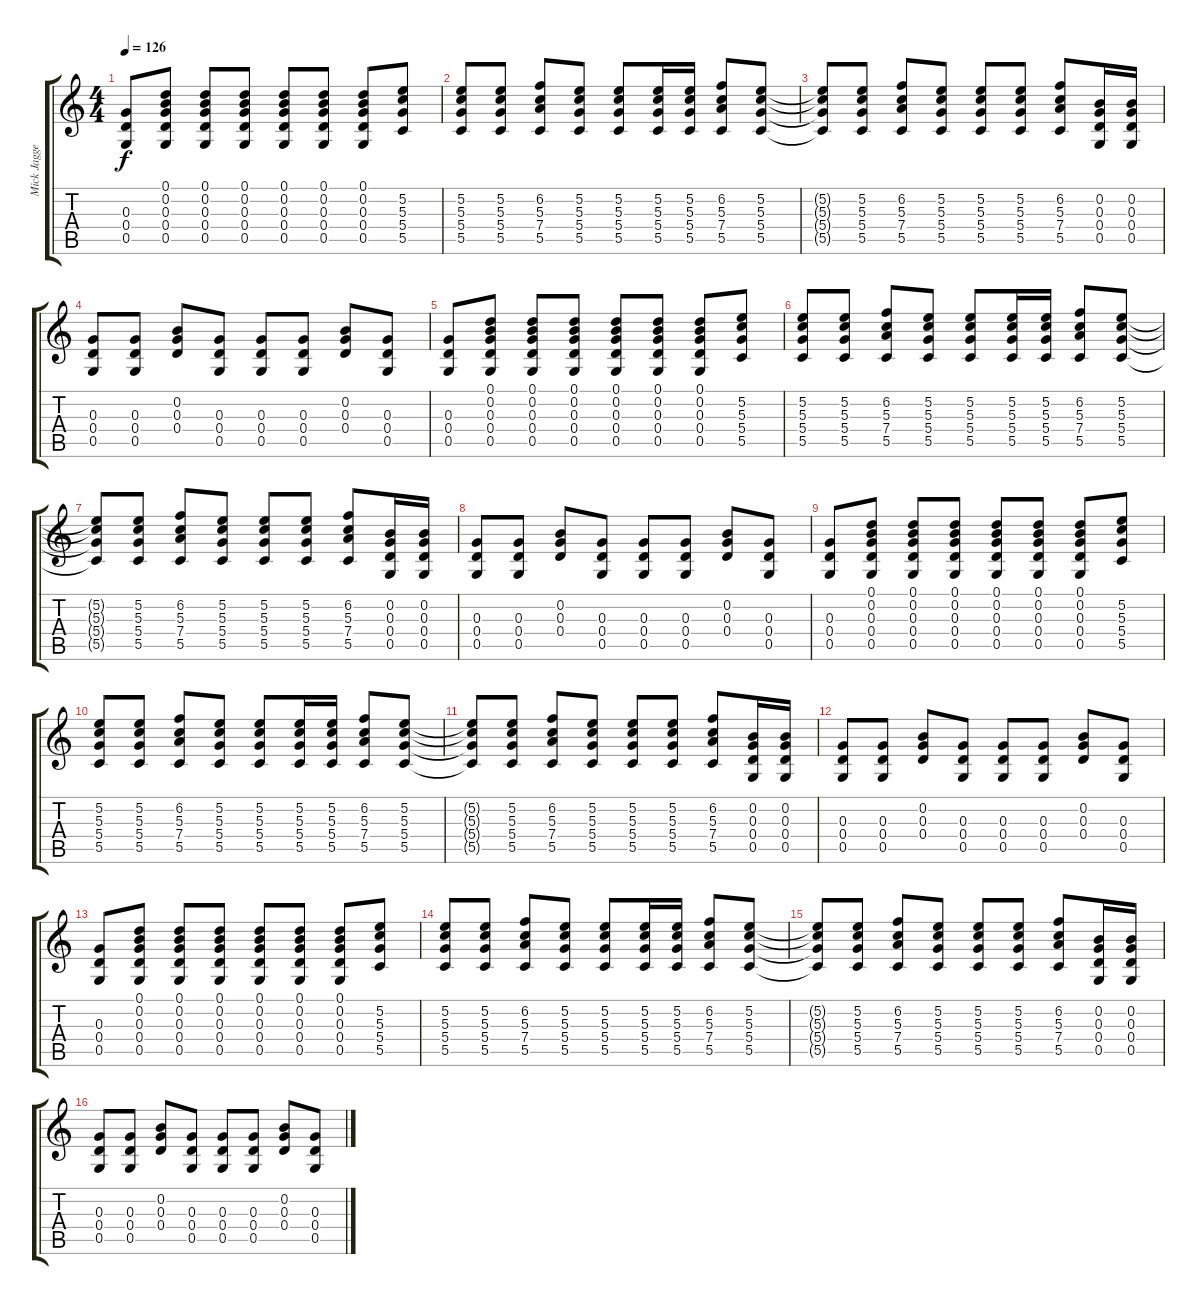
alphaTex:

\track ("Mick Jagger" "Mick Jagge") {instrument acousticguitarsteel}
\staff {score tabs}
\tuning (D4 B3 G3 D3 G2 D2) {hide}
\ts (4 4)
\tempo 126
\clef g2
\ks c
(0.3 0.4 0.5).8{dy f} (0.1 0.2 0.3 0.4 0.5).8 (0.1 0.2 0.3 0.4 0.5).8 (0.1 0.2 0.3 0.4 0.5).8 (0.1 0.2 0.3 0.4 0.5).8 (0.1 0.2 0.3 0.4 0.5).8 (0.1 0.2 0.3 0.4 0.5).8 (5.2 5.3 5.4 5.5).8 |
(5.2 5.3 5.4 5.5).8 (5.2 5.3 5.4 5.5).8 (6.2 5.3 7.4 5.5).8 (5.2 5.3 5.4 5.5).8 (5.2 5.3 5.4 5.5).8 (5.2 5.3 5.4 5.5).16 (5.2 5.3 5.4 5.5).16 (6.2 5.3 7.4 5.5).8 (5.2 5.3 5.4 5.5).8 |
(5.2{t} 5.3{t} 5.4{t} 5.5{t}).8 (5.2 5.3 5.4 5.5).8 (6.2 5.3 7.4 5.5).8 (5.2 5.3 5.4 5.5).8 (5.2 5.3 5.4 5.5).8 (5.2 5.3 5.4 5.5).8 (6.2 5.3 7.4 5.5).8 (0.2 0.3 0.4 0.5).16 (0.2 0.3 0.4 0.5).16 |
(0.3 0.4 0.5).8 (0.3 0.4 0.5).8 (0.2 0.3 0.4).8 (0.3 0.4 0.5).8 (0.3 0.4 0.5).8 (0.3 0.4 0.5).8 (0.2 0.3 0.4).8 (0.3 0.4 0.5).8 |
(0.3 0.4 0.5).8 (0.1 0.2 0.3 0.4 0.5).8 (0.1 0.2 0.3 0.4 0.5).8 (0.1 0.2 0.3 0.4 0.5).8 (0.1 0.2 0.3 0.4 0.5).8 (0.1 0.2 0.3 0.4 0.5).8 (0.1 0.2 0.3 0.4 0.5).8 (5.2 5.3 5.4 5.5).8 |
(5.2 5.3 5.4 5.5).8 (5.2 5.3 5.4 5.5).8 (6.2 5.3 7.4 5.5).8 (5.2 5.3 5.4 5.5).8 (5.2 5.3 5.4 5.5).8 (5.2 5.3 5.4 5.5).16 (5.2 5.3 5.4 5.5).16 (6.2 5.3 7.4 5.5).8 (5.2 5.3 5.4 5.5).8 |
(5.2{t} 5.3{t} 5.4{t} 5.5{t}).8 (5.2 5.3 5.4 5.5).8 (6.2 5.3 7.4 5.5).8 (5.2 5.3 5.4 5.5).8 (5.2 5.3 5.4 5.5).8 (5.2 5.3 5.4 5.5).8 (6.2 5.3 7.4 5.5).8 (0.2 0.3 0.4 0.5).16 (0.2 0.3 0.4 0.5).16 |
(0.3 0.4 0.5).8 (0.3 0.4 0.5).8 (0.2 0.3 0.4).8 (0.3 0.4 0.5).8 (0.3 0.4 0.5).8 (0.3 0.4 0.5).8 (0.2 0.3 0.4).8 (0.3 0.4 0.5).8 |
(0.3 0.4 0.5).8 (0.1 0.2 0.3 0.4 0.5).8 (0.1 0.2 0.3 0.4 0.5).8 (0.1 0.2 0.3 0.4 0.5).8 (0.1 0.2 0.3 0.4 0.5).8 (0.1 0.2 0.3 0.4 0.5).8 (0.1 0.2 0.3 0.4 0.5).8 (5.2 5.3 5.4 5.5).8 |
(5.2 5.3 5.4 5.5).8 (5.2 5.3 5.4 5.5).8 (6.2 5.3 7.4 5.5).8 (5.2 5.3 5.4 5.5).8 (5.2 5.3 5.4 5.5).8 (5.2 5.3 5.4 5.5).16 (5.2 5.3 5.4 5.5).16 (6.2 5.3 7.4 5.5).8 (5.2 5.3 5.4 5.5).8 |
(5.2{t} 5.3{t} 5.4{t} 5.5{t}).8 (5.2 5.3 5.4 5.5).8 (6.2 5.3 7.4 5.5).8 (5.2 5.3 5.4 5.5).8 (5.2 5.3 5.4 5.5).8 (5.2 5.3 5.4 5.5).8 (6.2 5.3 7.4 5.5).8 (0.2 0.3 0.4 0.5).16 (0.2 0.3 0.4 0.5).16 |
(0.3 0.4 0.5).8 (0.3 0.4 0.5).8 (0.2 0.3 0.4).8 (0.3 0.4 0.5).8 (0.3 0.4 0.5).8 (0.3 0.4 0.5).8 (0.2 0.3 0.4).8 (0.3 0.4 0.5).8 |
(0.3 0.4 0.5).8 (0.1 0.2 0.3 0.4 0.5).8 (0.1 0.2 0.3 0.4 0.5).8 (0.1 0.2 0.3 0.4 0.5).8 (0.1 0.2 0.3 0.4 0.5).8 (0.1 0.2 0.3 0.4 0.5).8 (0.1 0.2 0.3 0.4 0.5).8 (5.2 5.3 5.4 5.5).8 |
(5.2 5.3 5.4 5.5).8 (5.2 5.3 5.4 5.5).8 (6.2 5.3 7.4 5.5).8 (5.2 5.3 5.4 5.5).8 (5.2 5.3 5.4 5.5).8 (5.2 5.3 5.4 5.5).16 (5.2 5.3 5.4 5.5).16 (6.2 5.3 7.4 5.5).8 (5.2 5.3 5.4 5.5).8 |
(5.2{t} 5.3{t} 5.4{t} 5.5{t}).8 (5.2 5.3 5.4 5.5).8 (6.2 5.3 7.4 5.5).8 (5.2 5.3 5.4 5.5).8 (5.2 5.3 5.4 5.5).8 (5.2 5.3 5.4 5.5).8 (6.2 5.3 7.4 5.5).8 (0.2 0.3 0.4 0.5).16 (0.2 0.3 0.4 0.5).16 |
(0.3 0.4 0.5).8 (0.3 0.4 0.5).8 (0.2 0.3 0.4).8 (0.3 0.4 0.5).8 (0.3 0.4 0.5).8 (0.3 0.4 0.5).8 (0.2 0.3 0.4).8 (0.3 0.4 0.5).8
